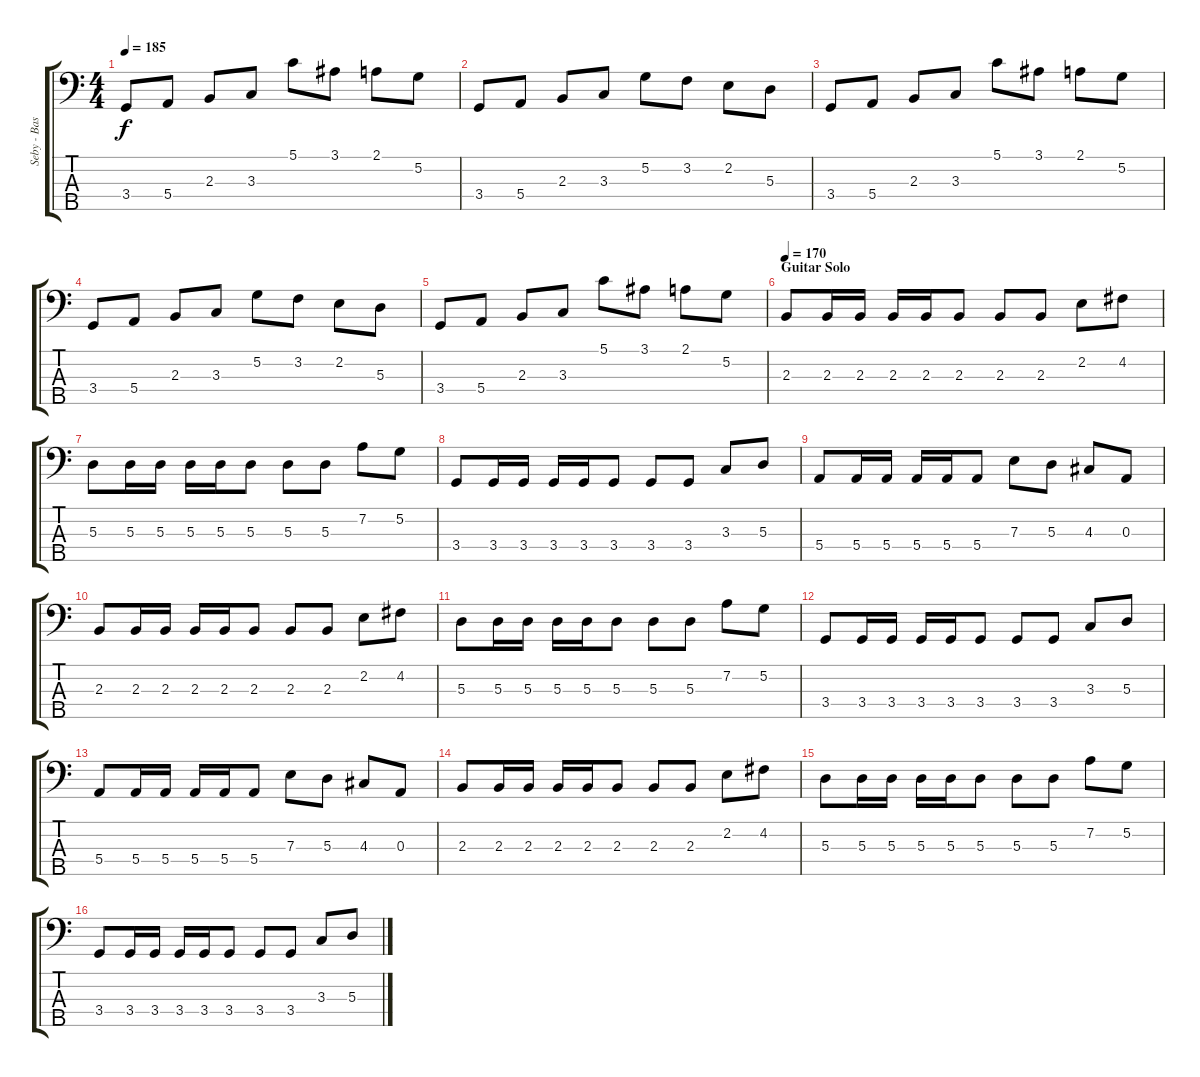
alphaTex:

\track ("Seby - Bass" "Seby - Bas") {instrument electricbasspick}
\staff {score tabs}
\tuning (G2 D2 A1 E1 B0) {hide}
\ts (4 4)
\tempo 185
\clef f4
\ks c
3.4.8{dy f} 5.4.8 2.3.8 3.3.8 5.1.8 3.1.8 2.1.8 5.2.8 |
3.4.8 5.4.8 2.3.8 3.3.8 5.2.8 3.2.8 2.2.8 5.3.8 |
3.4.8 5.4.8 2.3.8 3.3.8 5.1.8 3.1.8 2.1.8 5.2.8 |
3.4.8 5.4.8 2.3.8 3.3.8 5.2.8 3.2.8 2.2.8 5.3.8 |
3.4.8 5.4.8 2.3.8 3.3.8 5.1.8 3.1.8 2.1.8 5.2.8 |
\section ("" "Guitar Solo")
\tempo 170
2.3.8 2.3.16 2.3.16 2.3.16 2.3.16 2.3.8 2.3.8 2.3.8 2.2.8 4.2.8 |
5.3.8 5.3.16 5.3.16 5.3.16 5.3.16 5.3.8 5.3.8 5.3.8 7.2.8 5.2.8 |
3.4.8 3.4.16 3.4.16 3.4.16 3.4.16 3.4.8 3.4.8 3.4.8 3.3.8 5.3.8 |
5.4.8 5.4.16 5.4.16 5.4.16 5.4.16 5.4.8 7.3.8 5.3.8 4.3.8 0.3.8 |
2.3.8 2.3.16 2.3.16 2.3.16 2.3.16 2.3.8 2.3.8 2.3.8 2.2.8 4.2.8 |
5.3.8 5.3.16 5.3.16 5.3.16 5.3.16 5.3.8 5.3.8 5.3.8 7.2.8 5.2.8 |
3.4.8 3.4.16 3.4.16 3.4.16 3.4.16 3.4.8 3.4.8 3.4.8 3.3.8 5.3.8 |
5.4.8 5.4.16 5.4.16 5.4.16 5.4.16 5.4.8 7.3.8 5.3.8 4.3.8 0.3.8 |
2.3.8 2.3.16 2.3.16 2.3.16 2.3.16 2.3.8 2.3.8 2.3.8 2.2.8 4.2.8 |
5.3.8 5.3.16 5.3.16 5.3.16 5.3.16 5.3.8 5.3.8 5.3.8 7.2.8 5.2.8 |
3.4.8 3.4.16 3.4.16 3.4.16 3.4.16 3.4.8 3.4.8 3.4.8 3.3.8 5.3.8
